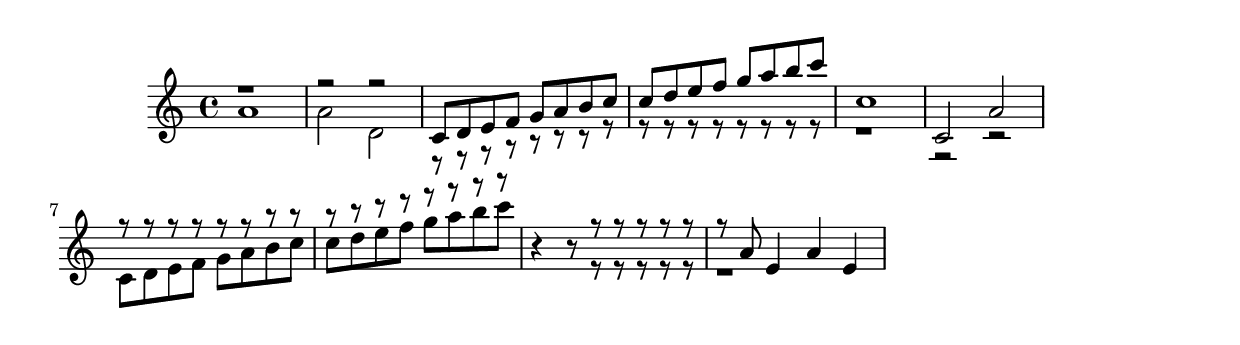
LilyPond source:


\version "2.11.51"
\header{
  texidoc="
Rests should not collide with beams, stems and noteheads.  Rests may
be under beams.  Rests should be move by integral number of spaces
inside the staff, and by half spaces outside.  Notice that the half
and whole rests just outside the staff get ledger lines in different
cases.
"
}

\layout { ragged-right = ##t }

scale =  \relative c' {
  c8 d e f g a b c c d e f g a b c

}
rests =              {
  r r r  r r r r r r r r r r r r r
} 
different = <<  {
  \relative c'' {
    r8 a e4 a e
  }
}\\ {
  
  \relative c'' {
    r1
  }} >>

scales = \context Staff  <<
  {  r1 r2 r2   \scale    c''1 c'2 a'2 \rests  }
  \\
  { a'1 a'2 d'2 \rests r1 r2 r2  \scale }
>>

restsII = \context Staff  {
  r4 r8
  \context Staff << {  r8 } \\{  r8} >>
  \context Staff << { r8} r8 \\{  r8} >>
  \context Staff << { r8} r8 r8 \\ {  r8} >>
  \context Staff << { r} \\ {  r} >>
  \context Staff << { r} r\\ { \stemDown r} >>
  \different	
}


{ 
  \scales 
  \restsII 
}

	



